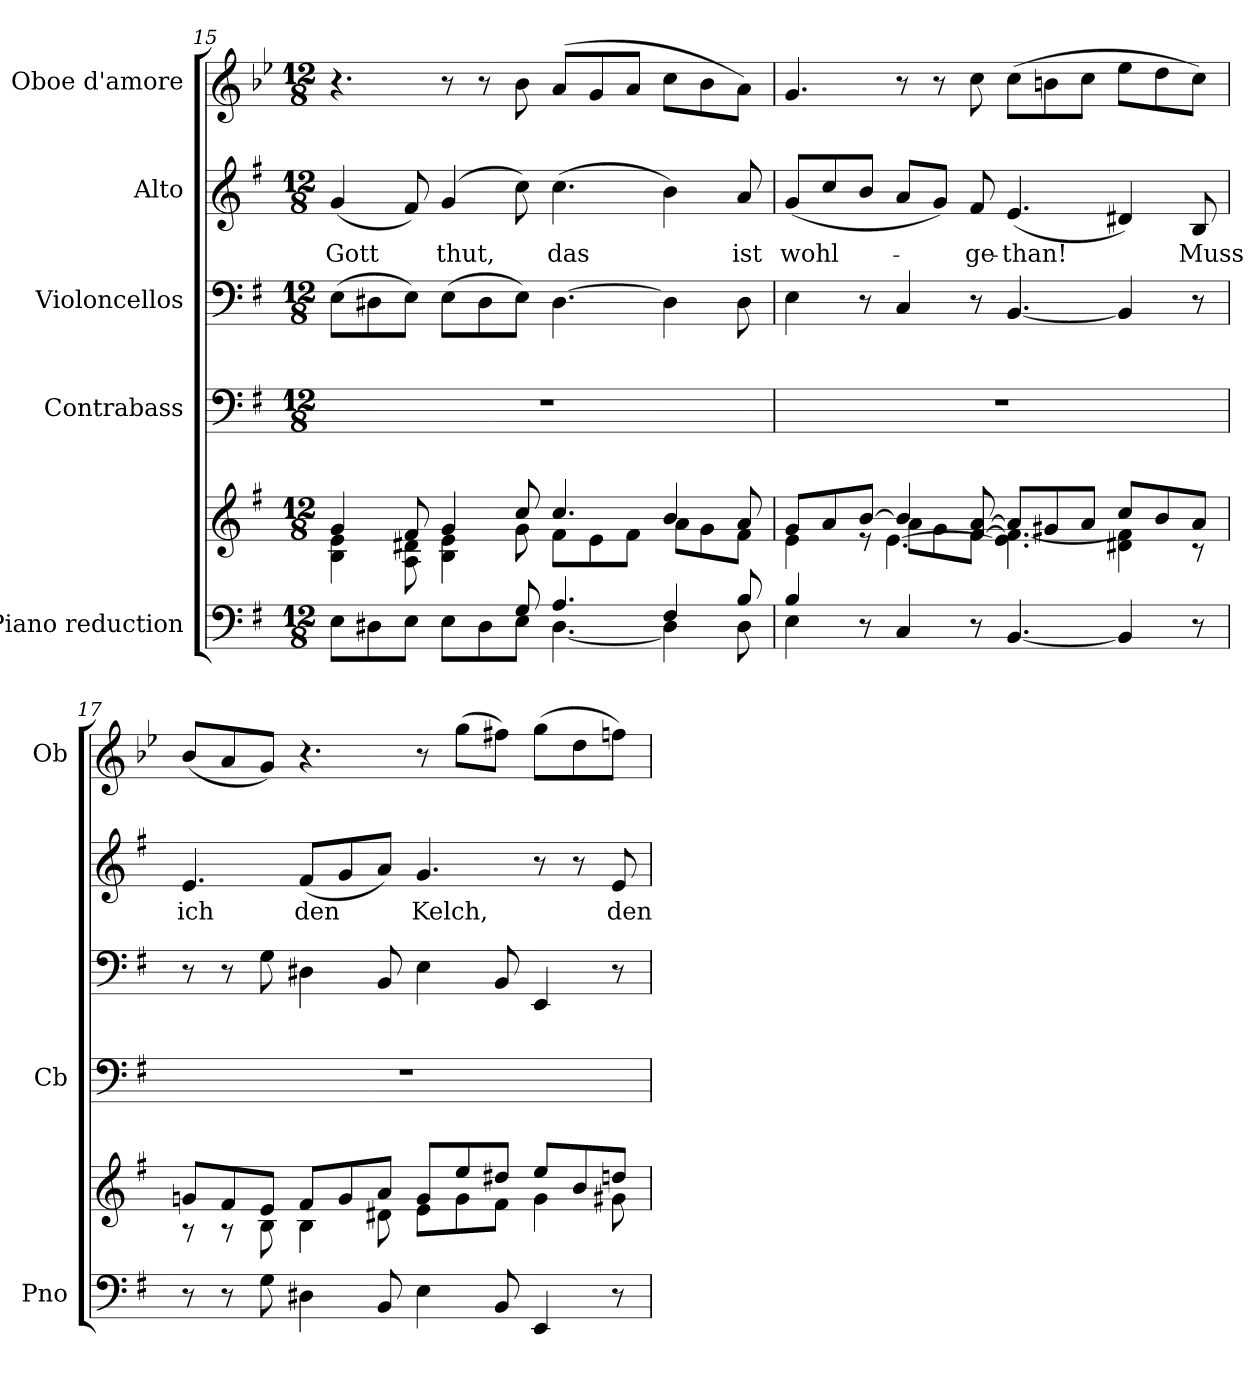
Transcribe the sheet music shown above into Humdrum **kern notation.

**kern	**kern	**kern	**kern	**kern	**text	**kern
*part5	*part5	*part4	*part3	*part2	*part2	*part1
*staff6	*staff5	*staff4	*staff3	*staff2	*staff2	*staff1
*I"Piano reduction	*	*I"Contrabass	*I"Violoncellos	*I"Alto	*	*I"Oboe d'amore
*I'Pno	*	*I'Cb	*	*	*	*I'Ob
*clefF4	*clefG2	*clefF4	*clefF4	*clefG2	*	*clefG2
*	*	*ITrd7c12	*	*	*	*ITrd2c3
*k[f#]	*k[f#]	*k[f#]	*k[f#]	*k[f#]	*	*k[f#]
*M12/8	*M12/8	*M12/8	*M12/8	*M12/8	*	*M12/8
=15	=15	=15	=15	=15	=15	=15
*^	*^	*	*	*	*	*
!	!	!	!	!	!	!	!LO:LY:b	!
4.ryy	8E\L	4g/	4B\ 4e\	1.r	(8E\L	(4g/	Gott	4.r
.	8D#X\	.	.	.	8D#X\	.	.	.
.	8E\J	8f#/	8A\ 8d#X\	.	8E\J)	8f#/)	.	.
!	!	!	!	!	!	!	!LO:LY:b	!
4ryy	8E\L	4g/	4B\ 4e\	.	(8E\L	(4g/	thut,	8r
.	8D#\	.	.	.	8D#\	.	.	8r
8G/	8E\J	8cc/	8g\	.	8E\J)	8cc\)	.	8g\
!	!	!	!	!	!	!	!LO:LY:b	!
4.A/	[4.D#\	4.cc/	8f#\L	.	[4.D#\	(4.cc\	das	(8f#/L
.	.	.	8e\	.	.	.	.	8e/
.	.	.	8f#\J	.	.	.	.	8f#/J
4F#/	4D#\]	4b/	8a\L	.	4D#\]	4b\)	.	8a\L
.	.	.	8g\	.	.	.	.	8g\
!	!	!	!	!	!	!	!LO:LY:b	!
8B/	8D#\	8a/	8f#\J	.	8D#\	8a/	ist	8f#\J)
!!LO:LB:g=z
=16	=16	=16	=16	=16	=16	=16	=16	=16
*	*	*	*^	*	*	*	*	*
!	!	!	!	!	!	!	!	!LO:LY:b	!
4B/	4E\	8g/L	4e\	4ryy	1.r	4E\	(8g/L	wohl-	4.e/
.	.	8a/	.	.	.	.	8cc/	.	.
1ryy	8r	[8b/J	8r	8ryy	.	8r	8b/J	.	.
.	4C/	4b/]	8a\L	[4.e\	.	4C/	8a/L	.	8r
.	.	.	8g\	.	.	.	8g/J)	.	8r
!	!	!	!	!	!	!	!	!LO:LY:b	!
.	8r	[8f#/ [8a/	8f#\J	.	.	8r	8f#/	-ge-	8a\
!	!	!	!	!	!	!	!	!LO:LY:b	!
.	[4.BB/	8a/L]	4.e\] 4.f#\_	4ryy	.	[4.BB/	(4.e/	-than!	(8a\L
.	.	8g#X/	.	.	.	.	.	.	8g#X\
.	.	8a/J	.	2ryy	.	.	.	.	8a\J
.	4BB/]	8cc/L	4d#X\ 4f#\]	.	.	4BB/]	4d#X/)	.	8cc\L
4ryy	.	8b/	.	.	.	.	.	.	8b\
!	!	!	!	!	!	!	!	!LO:LY:b	!
.	8r	8a/J	8r	.	.	8r	8B/	Muss	8a\J)
*	*	*	*v	*v	*	*	*	*	*
=17	=17	=17	=17	=17	=17	=17	=17	=17
!	!	!	!	!	!	!	!LO:LY:b	!
*v	*v	*	*	*	*	*	*	*
8r	8gn/L	8r	1.r	8r	4.e/	ich	(8g/L
8r	8f#/	8r	.	8r	.	.	8f#/
8G\	8e/J	8B\	.	8G\	.	.	8e/J)
!	!	!	!	!	!	!LO:LY:b	!
4D#X\	8f#/L	4B\	.	4D#X\	(8f#/L	den	4.r
.	8g/	.	.	.	8g/	.	.
8BB/	8a/J	8d#X\	.	8BB/	8a/J)	.	.
!	!	!	!	!	!	!LO:LY:b	!
4E\	8g/L	8e\L	.	4E\	4.g/	Kelch,	8r
.	8ee/	8g\	.	.	.	.	(8ee\L
8BB/	8dd#X/J	8f#\J	.	8BB/	.	.	8dd#X\J)
4EE/	8ee/L	4g\	.	4EE/	8r	.	(8ee\L
.	8b/	.	.	.	8r	.	8b\
!	!	!	!	!	!	!LO:LY:b	!
8r	8ddn/J	8g#X\	.	8r	8e/	den	8ddn\J)
*	*v	*v	*	*	*	*	*
=	=	=	=	=	=	=
*-	*-	*-	*-	*-	*-	*-
